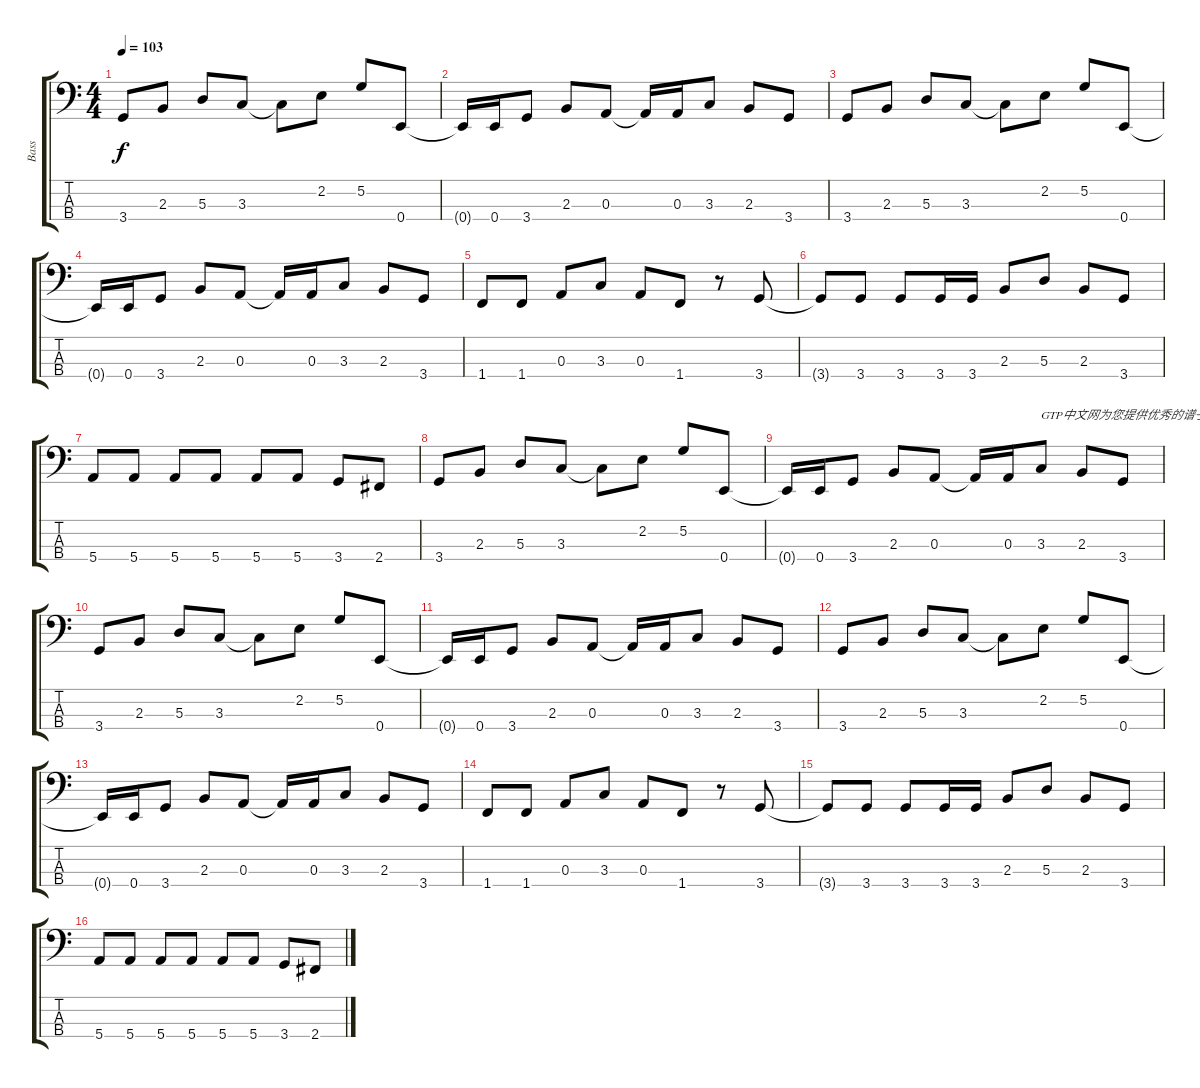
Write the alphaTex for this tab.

\track ("Bass" "Bass") {instrument electricbassfinger}
\staff {score tabs}
\tuning (G2 D2 A1 E1) {hide}
\ts (4 4)
\tempo 103
\clef f4
\ks c
3.4.8{dy f} 2.3.8 5.3.8 3.3.8 3.3{t}.8 2.2.8 5.2.8 0.4.8 |
0.4{t}.16 0.4.16 3.4.8 2.3.8 0.3.8 0.3{t}.16 0.3.16 3.3.8 2.3.8 3.4.8 |
3.4.8 2.3.8 5.3.8 3.3.8 3.3{t}.8 2.2.8 5.2.8 0.4.8 |
0.4{t}.16 0.4.16 3.4.8 2.3.8 0.3.8 0.3{t}.16 0.3.16 3.3.8 2.3.8 3.4.8 |
1.4.8 1.4.8 0.3.8 3.3.8 0.3.8 1.4.8 r.8 3.4.8 |
3.4{t}.8 3.4.8 3.4.8 3.4.16 3.4.16 2.3.8 5.3.8 2.3.8 3.4.8 |
5.4.8 5.4.8 5.4.8 5.4.8 5.4.8 5.4.8 3.4.8 2.4.8 |
3.4.8 2.3.8 5.3.8 3.3.8 3.3{t}.8 2.2.8 5.2.8 0.4.8 |
0.4{t}.16 0.4.16 3.4.8 2.3.8 0.3.8 0.3{t}.16 0.3.16 3.3.8{txt "GTP中文网为您提供优秀的谱子"} 2.3.8 3.4.8 |
3.4.8 2.3.8 5.3.8 3.3.8 3.3{t}.8 2.2.8 5.2.8 0.4.8 |
0.4{t}.16 0.4.16 3.4.8 2.3.8 0.3.8 0.3{t}.16 0.3.16 3.3.8 2.3.8 3.4.8 |
3.4.8 2.3.8 5.3.8 3.3.8 3.3{t}.8 2.2.8 5.2.8 0.4.8 |
0.4{t}.16 0.4.16 3.4.8 2.3.8 0.3.8 0.3{t}.16 0.3.16 3.3.8 2.3.8 3.4.8 |
1.4.8 1.4.8 0.3.8 3.3.8 0.3.8 1.4.8 r.8 3.4.8 |
3.4{t}.8 3.4.8 3.4.8 3.4.16 3.4.16 2.3.8 5.3.8 2.3.8 3.4.8 |
5.4.8 5.4.8 5.4.8 5.4.8 5.4.8 5.4.8 3.4.8 2.4.8
